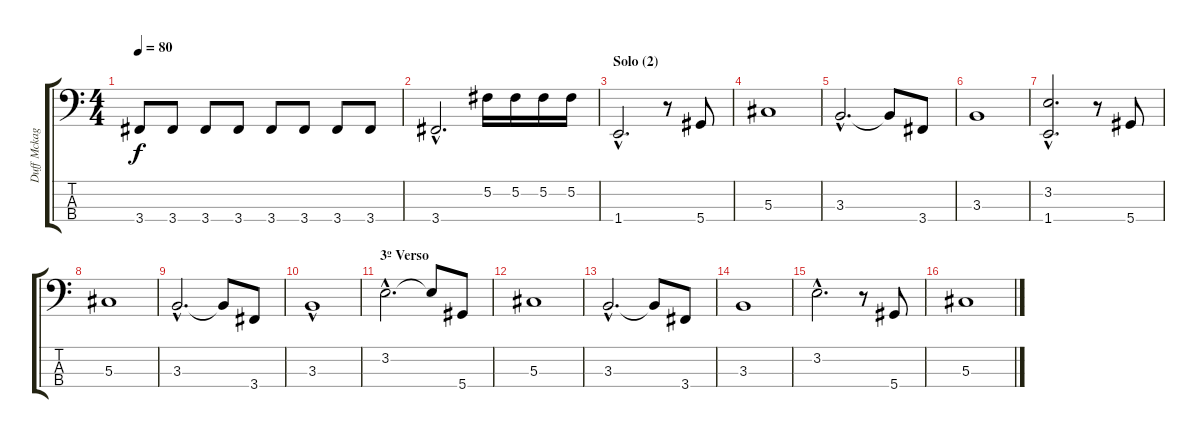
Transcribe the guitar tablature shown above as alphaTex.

\track ("Duff Mckagan" "Duff Mckag") {instrument electricbasspick}
\staff {score tabs}
\tuning (Gb2 Db2 Ab1 Eb1) {hide}
\ts (4 4)
\tempo 80
\clef f4
\ks c
3.4.8{dy f} 3.4.8 3.4.8 3.4.8 3.4.8 3.4.8 3.4.8 3.4.8 |
3.4{hac}.2{d} 5.2.16 5.2.16 5.2.16 5.2.16 |
\section ("" "Solo (2)")
1.4{hac}.2{d} r.8 5.4.8 |
5.3.1 |
3.3{hac}.2{d} 3.3{t}.8 3.4.8 |
3.3.1 |
(3.2{hac} 1.4{hac}).2{d} r.8 5.4.8 |
5.3.1 |
3.3{hac}.2{d} 3.3{t}.8 3.4.8 |
3.3{hac}.1 |
\section ("" "3º Verso")
3.2{hac}.2{d} 3.2{t}.8 5.4.8 |
5.3.1 |
3.3{hac}.2{d} 3.3{t}.8 3.4.8 |
3.3.1 |
3.2{hac}.2{d} r.8 5.4.8 |
5.3.1
